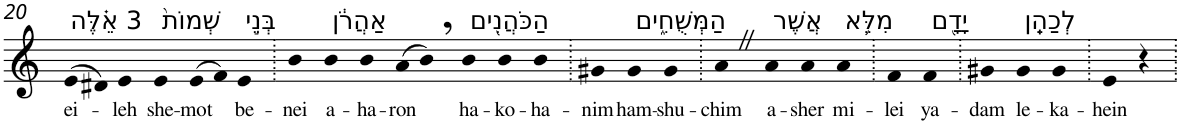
**kern	**text
*part1	*part1
*staff1	*staff1
*I"Piano	*
*I'Pno	*
!!LO:PB:g=z
*clefG2	*
*k[]	*
=20	=20
!LO:TX:a:t=3 אֵ֗לֶּה	!
!	!LO:LY:b
(>8e	ei-
8d#X)	.
!	!LO:LY:b
4e	-leh
!LO:TX:a:t=שְׁמוֹת֙	!
!	!LO:LY:b
4e	she-
!	!LO:LY:b
(>8e	-mot
8f)	.
!LO:TX:a:t=בְּנֵ֣י	!
!	!LO:LY:b
4e	be-
=21.	=21.
!	!LO:LY:b
4b	-nei
!LO:TX:a:t=אַהֲרֹ֔ן	!
!	!LO:LY:b
4b	a-
!	!LO:LY:b
4b	-ha-
!	!LO:LY:b
(>8a	-ron
8b,)	.
!LO:TX:a:t=הַכֹּהֲנִ֖ים	!
!	!LO:LY:b
4b	ha-
!	!LO:LY:b
4b	-ko-
!	!LO:LY:b
4b	-ha-
=22.	=22.
!	!LO:LY:b
4g#X	-nim
!LO:TX:a:t=הַמְּשֻׁחִ֑ים	!
!	!LO:LY:b
4g#	ham-
!	!LO:LY:b
4g#	-shu-
=23.	=23.
!	!LO:LY:b
4aZ	-chim
!LO:TX:a:t=אֲשֶׁר	!
!	!LO:LY:b
4a	a-
!	!LO:LY:b
4a	-sher
!LO:TX:a:t=מִלֵּ֥א	!
!	!LO:LY:b
4a	mi-
=24.	=24.
!	!LO:LY:b
4f	-lei
!LO:TX:a:t=יָדָ֖ם	!
!	!LO:LY:b
4f	ya-
=25.	=25.
!	!LO:LY:b
4g#X	-dam
!LO:TX:a:t=לְכַהֵֽן	!
!	!LO:LY:b
4g#	le-
!	!LO:LY:b
4g#	-ka-
=26.	=26.
!	!LO:LY:b
4e	-hein
4r	.
=.	=.
*-	*-
